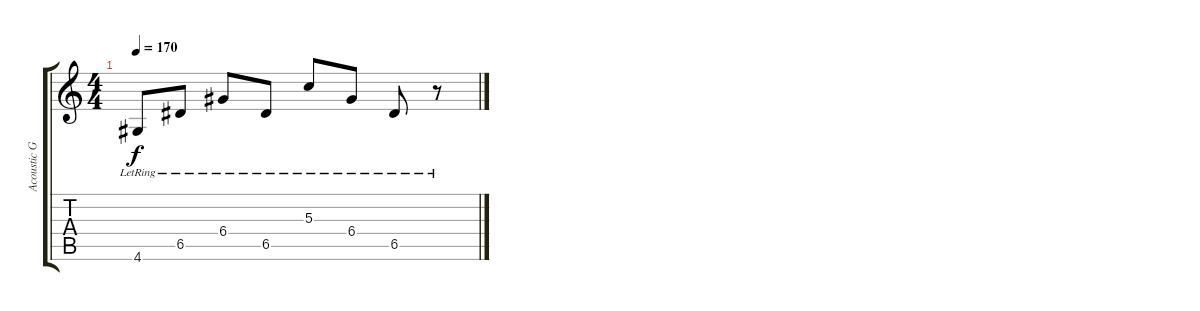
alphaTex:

\track ("Acoustic Guitar" "Acoustic G") {instrument acousticguitarsteel}
\staff {score tabs}
\tuning (E4 B3 G3 D3 A2 E2) {hide}
\ts (4 4)
\tempo 170
\clef g2
\ks c
4.6{lr}.8{dy f} 6.5{lr}.8 6.4{lr}.8 6.5{lr}.8 5.3{lr}.8 6.4{lr}.8 6.5{lr}.8 r.8
